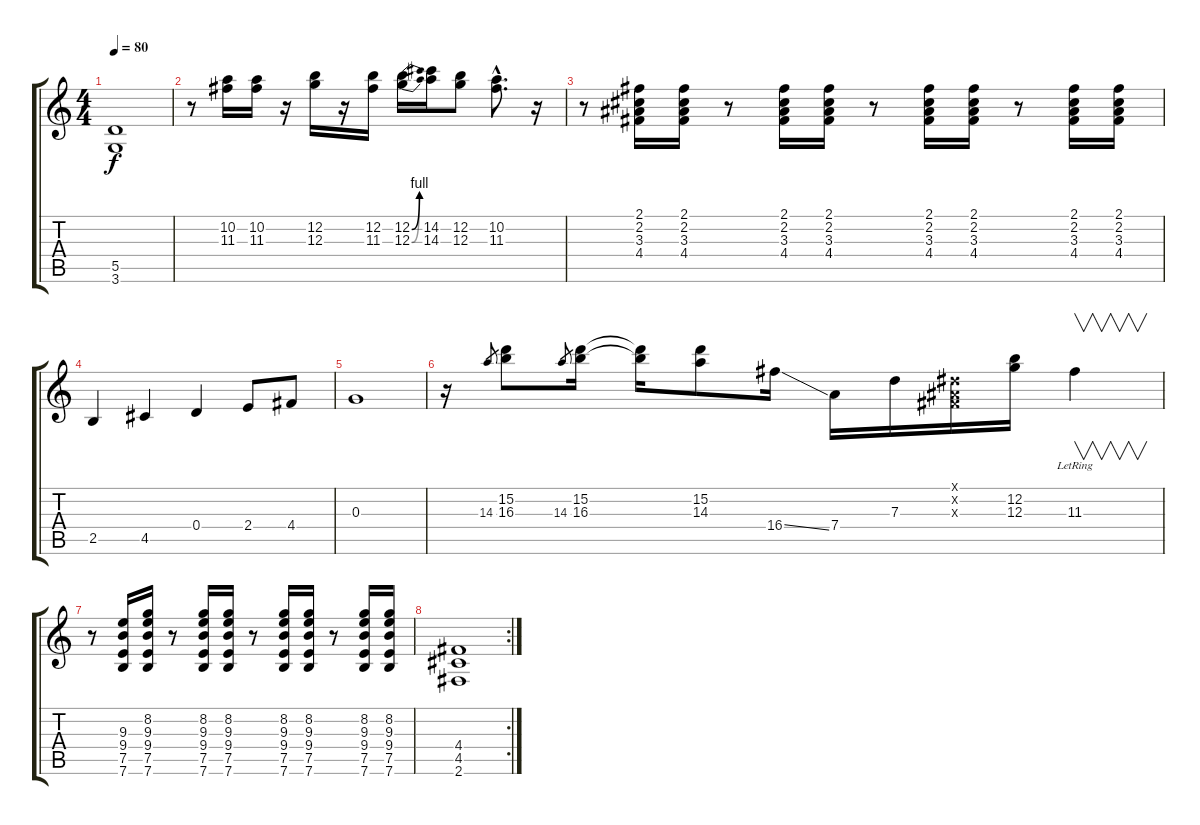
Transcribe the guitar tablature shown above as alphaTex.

\track "" {instrument overdrivenguitar}
\staff {score tabs}
\tuning (E4 B3 G3 D3 A2 E2) {hide}
\ts (4 4)
\tempo 80
\clef g2
\ks c
(5.5 3.6).1{dy f} |
r.8 (10.2 11.3).16 (10.2 11.3).16 r.16 (12.2 12.3).16 r.16 (12.2 11.3).16 (12.2{be (bend 0 0 60 4)} 12.3{be (bend 0 0 60 4)}).16 (14.2 14.3).16 (12.2 12.3).8 (10.2{hac} 11.3{hac}).8{d} r.16 |
r.8 (2.1 2.2 3.3 4.4).16 (2.1 2.2 3.3 4.4).16 r.8 (2.1 2.2 3.3 4.4).16 (2.1 2.2 3.3 4.4).16 r.8 (2.1 2.2 3.3 4.4).16 (2.1 2.2 3.3 4.4).16 r.8 (2.1 2.2 3.3 4.4).16 (2.1 2.2 3.3 4.4).16 |
2.5.4 4.5.4 0.4.4 2.4.8 4.4.8 |
0.3.1 |
r.16 14.3.8{gr} (15.2 16.3).8 14.3.8{gr} (15.2 16.3).16 (15.2{t} 16.3{t}).16 (15.2 14.3).8 16.4{ss}.16 7.4.16 7.3.16 (-1.1{x} -1.2{x} -1.3{x}).16 (12.2 12.3).16 11.3{lr}.4{v} |
r.8 (9.3 9.4 7.5 7.6).16 (8.2 9.3 9.4 7.5 7.6).16 r.8 (8.2 9.3 9.4 7.5 7.6).16 (8.2 9.3 9.4 7.5 7.6).16 r.8 (8.2 9.3 9.4 7.5 7.6).16 (8.2 9.3 9.4 7.5 7.6).16 r.8 (8.2 9.3 9.4 7.5 7.6).16 (8.2 9.3 9.4 7.5 7.6).16 |
\rc 2
(4.4 4.5 2.6).1
